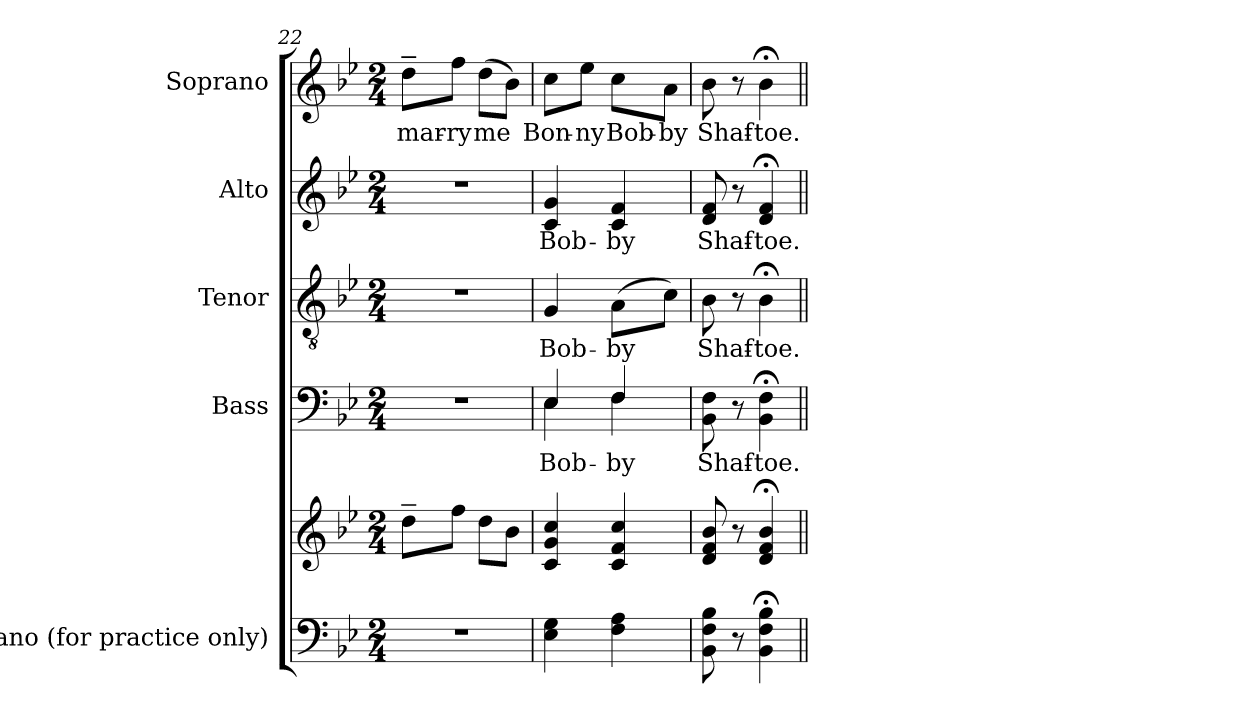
**kern	**kern	**kern	**text	**kern	**text	**kern	**text	**kern	**text
*part5	*part5	*part4	*part4	*part3	*part3	*part2	*part2	*part1	*part1
*staff6	*staff5	*staff4	*staff4	*staff3	*staff3	*staff2	*staff2	*staff1	*staff1
*I"Piano (for practice only)	*	*I"Bass	*	*I"Tenor	*	*I"Alto	*	*I"Soprano	*
*I'Pno.	*	*I'B.	*	*I'T.	*	*I'A.	*	*I'S.	*
*clefF4	*clefG2	*clefF4	*	*clefGv2	*	*clefG2	*	*clefG2	*
*	*	*	*	*ITrd7c12	*	*	*	*	*
*k[b-e-]	*k[b-e-]	*k[b-e-]	*	*k[b-e-]	*	*k[b-e-]	*	*k[b-e-]	*
*B-:	*B-:	*B-:	*	*B-:	*	*B-:	*	*B-:	*
*M2/4	*M2/4	*M2/4	*	*M2/4	*	*M2/4	*	*M2/4	*
=22	=22	=22	=22	=22	=22	=22	=22	=22	=22
!LO:N:vis=1	!	!LO:N:vis=1	!	!LO:N:vis=1	!	!LO:N:vis=1	!	!	!
!	!	!	!	!	!	!	!	!	!LO:LY:b:color=#000000
2r	8dd~i\L	2r	.	2r	.	2r	.	8dd~i\L	mar-
!	!	!	!	!	!	!	!	!	!LO:LY:b:color=#000000
.	8ffi\J	.	.	.	.	.	.	8ffi\J	-ry
!	!	!	!	!	!	!	!	!	!LO:LY:b:color=#000000
.	8ddi\L	.	.	.	.	.	.	(8ddi\L	me
.	8b-i\J	.	.	.	.	.	.	8b-i\J)	.
!!LO:PB:g=z
=23	=23	=23	=23	=23	=23	=23	=23	=23	=23
!	!	!	!LO:LY:b:color=#000000	!	!	!	!	!	!
*	*	*^	*	*	*	*	*	*	*
!	!	!	!	!	!	!LO:LY:b:color=#000000	!	!	!	!
!	!	!	!	!	!	!	!	!LO:LY:b:color=#000000	!	!
!	!	!	!	!	!	!	!	!	!	!LO:LY:b:color=#000000
4E-i\ 4Gi	4ci/ 4gi 4cci	4E-i/	4E-i\	Bob-	4GGi/	Bob-	4ci/ 4gi	Bob-	8cci\L	Bon-
!	!	!	!	!	!	!	!	!	!	!LO:LY:b:color=#000000
.	.	.	.	.	.	.	.	.	8ee-i\J	-ny
!	!	!	!	!LO:LY:b:color=#000000	!	!	!	!	!	!
!	!	!	!	!	!	!LO:LY:b:color=#000000	!	!	!	!
!	!	!	!	!	!	!	!	!LO:LY:b:color=#000000	!	!
!	!	!	!	!	!	!	!	!	!	!LO:LY:b:color=#000000
4Fi\ 4Ai	4ci/ 4fi 4cci	4Fi/	4Fi\	-by	(8AAi\L	-by	4ci/ 4fi	-by	8cci\L	Bob-
!	!	!	!	!	!	!	!	!	!	!LO:LY:b:color=#000000
.	.	.	.	.	8Ci\J)	.	.	.	8ai\J	-by
*	*	*v	*v	*	*	*	*	*	*	*
=24	=24	=24	=24	=24	=24	=24	=24	=24	=24
!	!	!	!LO:LY:b:color=#000000	!	!	!	!	!	!
!	!	!	!	!	!LO:LY:b:color=#000000	!	!	!	!
!	!	!	!	!	!	!	!LO:LY:b:color=#000000	!	!
!	!	!	!	!	!	!	!	!	!LO:LY:b:color=#000000
8BB-i\ 8Fi 8B-i	8di/ 8fi 8b-i	8BB-i\ 8Fi	Shaf-	8BB-i\	Shaf-	8di/ 8fi	Shaf-	8b-i\	Shaf-
8r	8r	8r	.	8r	.	8r	.	8r	.
!	!	!	!LO:LY:b:color=#000000	!	!	!	!	!	!
!	!	!	!	!	!LO:LY:b:color=#000000	!	!	!	!
!	!	!	!	!	!	!	!LO:LY:b:color=#000000	!	!
!	!	!	!	!	!	!	!	!	!LO:LY:b:color=#000000
4BB-i\; 4Fi; 4B-i;	4di/; 4fi; 4b-i;	4BB-i\; 4Fi;	-toe.	4BB-;i\	-toe.	4di/; 4fi;	-toe.	4b-;i\	-toe.
=||	=||	=||	=||	=||	=||	=||	=||	=||	=||
*-	*-	*-	*-	*-	*-	*-	*-	*-	*-
